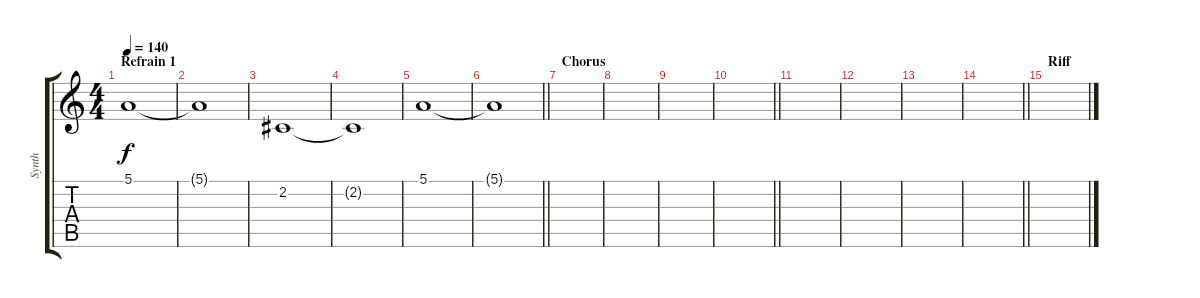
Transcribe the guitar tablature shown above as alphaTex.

\track ("Synth" "Synth") {instrument pad4choir}
\staff {score tabs}
\tuning (E4 B3 G3 D3 A2 E2) {hide}
\ts (4 4)
\section ("" "Refrain 1")
\tempo 140
\clef g2
\ks c
5.1.1{dy f} |
5.1{t}.1 |
2.2.1 |
2.2{t}.1 |
5.1.1 |
\barLineRight lightlight
5.1{t}.1 |
\section ("" "Chorus")
|
|
|
\barLineRight lightlight
|
|
|
|
\barLineRight lightlight
|
\section ("" "Riff")
